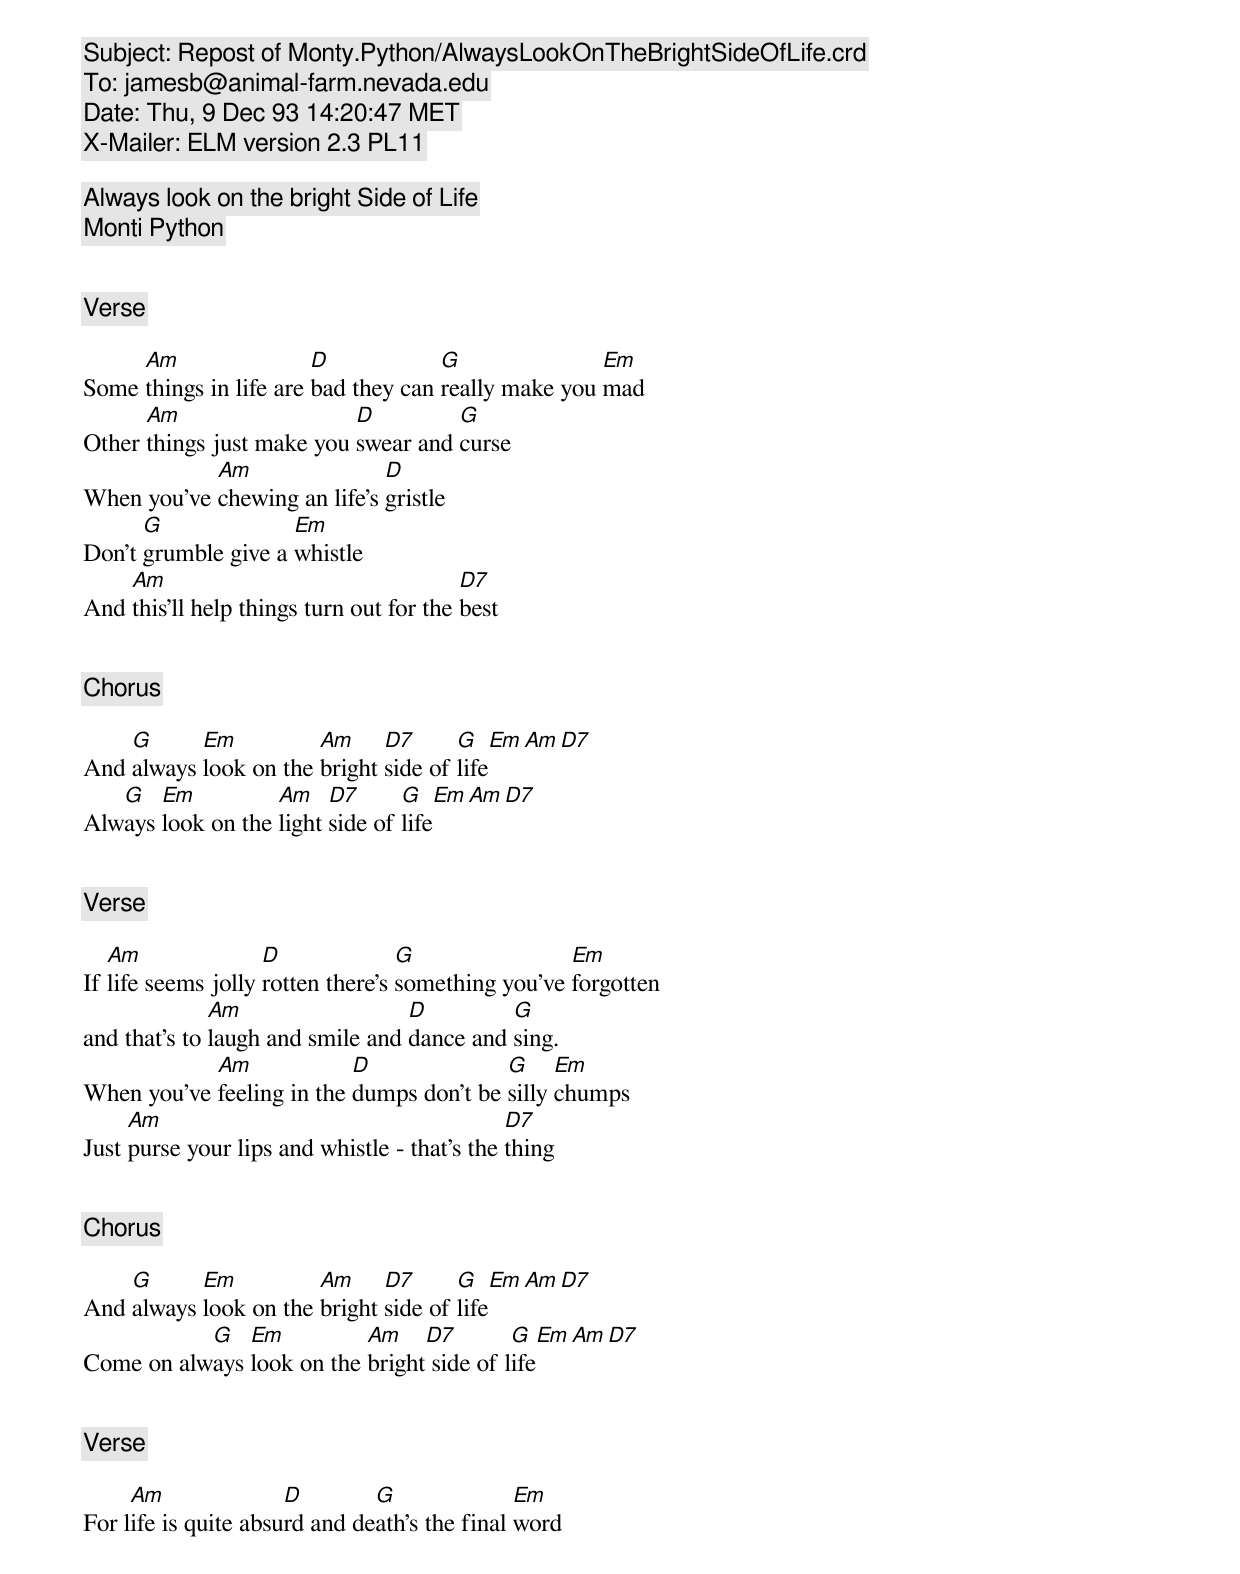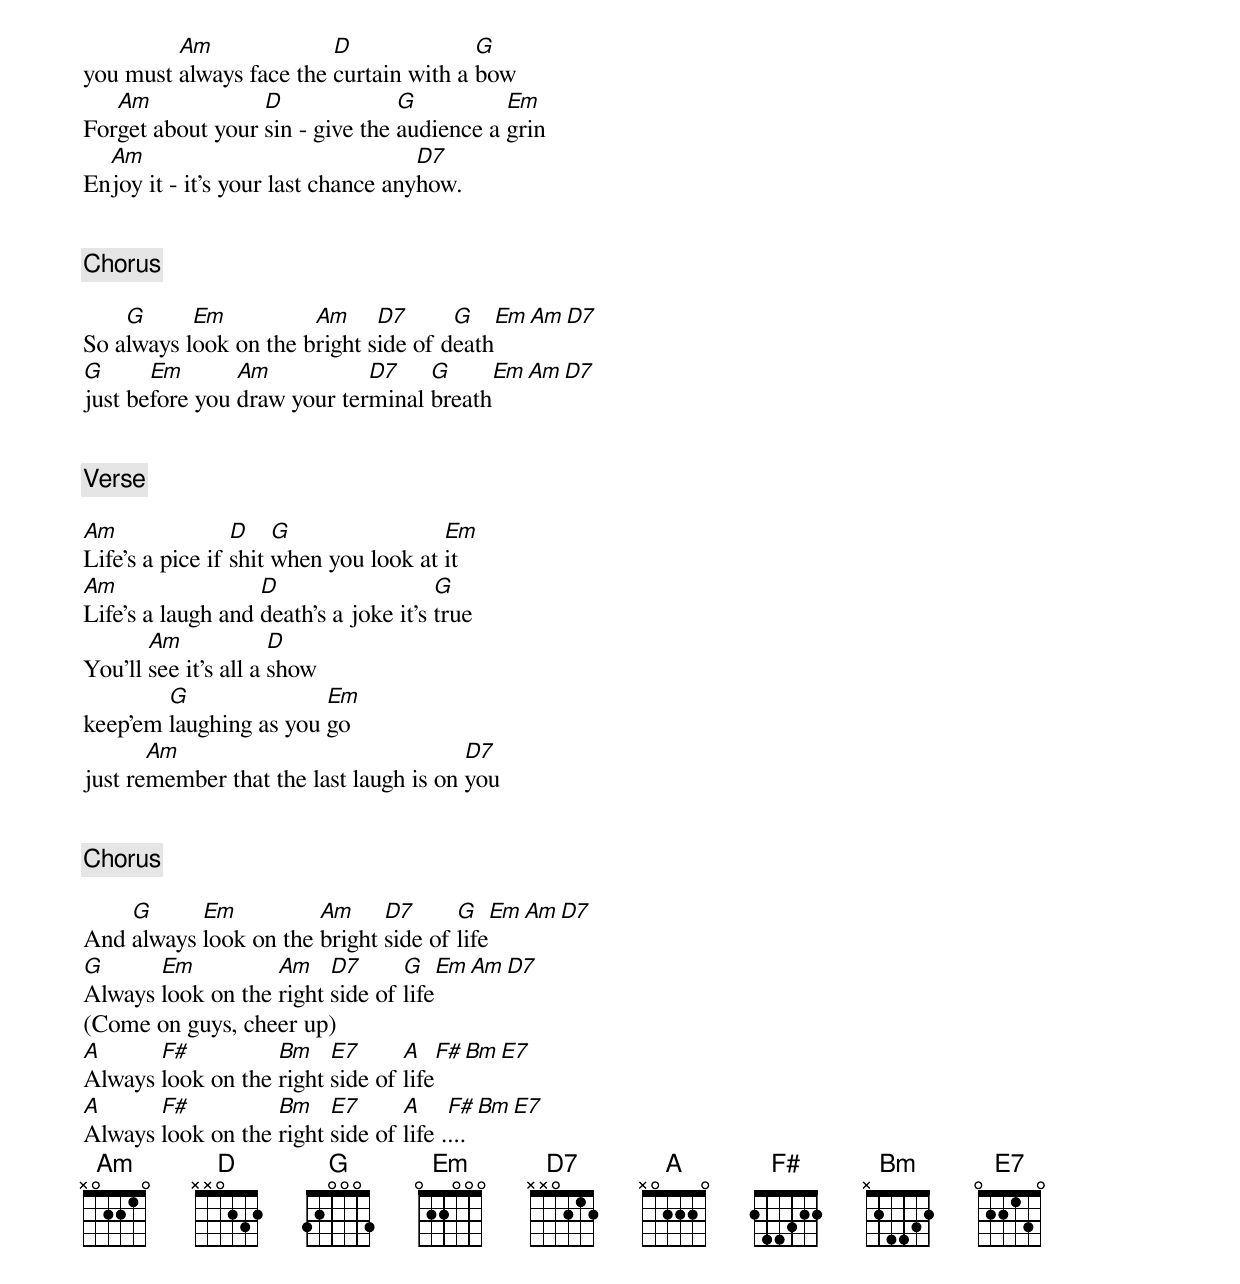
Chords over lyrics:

 <9312091320.AA09547@ds2.wu-wien.ac.at>
Subject: Repost of Monty.Python/AlwaysLookOnTheBrightSideOfLife.crd
To: jamesb@animal-farm.nevada.edu
Date: Thu, 9 Dec 93 14:20:47 MET
X-Mailer: ELM [version 2.3 PL11]

Always look on the bright Side of Life
Monti Python


[Verse]

     Am                 D            G               Em
Some things in life are bad they can really make you mad
      Am                   D         G
Other things just make you swear and curse
            Am                D
When you've chewing an life's gristle
      G              Em
Don't grumble give a whistle
    Am                                   D7
And this'll help things turn out for the best


[Chorus]

    G      Em          Am     D7      G      Em    Am    D7
And always look on the bright side of life
   G   Em          Am    D7      G     Em    Am    D7
Always look on the light side of life


[Verse]

   Am               D              G                Em
If life seems jolly rotten there's something you've forgotten
              Am                  D         G
and that's to laugh and smile and dance and sing.
            Am             D              G     Em
When you've feeling in the dumps don't be silly chumps
     Am                                       D7
Just purse your lips and whistle - that's the thing


[Chorus]

    G      Em          Am     D7      G      Em    Am    D7
And always look on the bright side of life
           G   Em          Am    D7        G     Em    Am    D7
Come on always look on the bright side of life


[Verse]

     Am               D        G               Em
For life is quite absurd and death's the final word
         Am              D              G
you must always face the curtain with a bow
   Am             D              G          Em
Forget about your sin - give the audience a grin
  Am                                D7
Enjoy it - it's your last chance anyhow.


[Chorus]

    G      Em          Am     D7      G      Em    Am    D7
So always look on the bright side of death
G      Em       Am           D7    G         Em    Am    D7
just before you draw your terminal breath


[Verse]

Am               D    G                Em
Life's a pice if shit when you look at it
Am                 D                   G
Life's a laugh and death's a joke it's true
       Am             D
You'll see it's all a show
        G               Em
keep'em laughing as you go
       Am                               D7
just remember that the last laugh is on you


[Chorus]

    G      Em          Am     D7      G     Em    Am    D7
And always look on the bright side of life
G      Em          Am    D7      G      Em    Am    D7
Always look on the right side of life
(Come on guys, cheer up)
A      F#          Bm    E7      A     F#    Bm    E7
Always look on the right side of life
A      F#          Bm    E7      A     F#    Bm    E7
Always look on the right side of life ....
